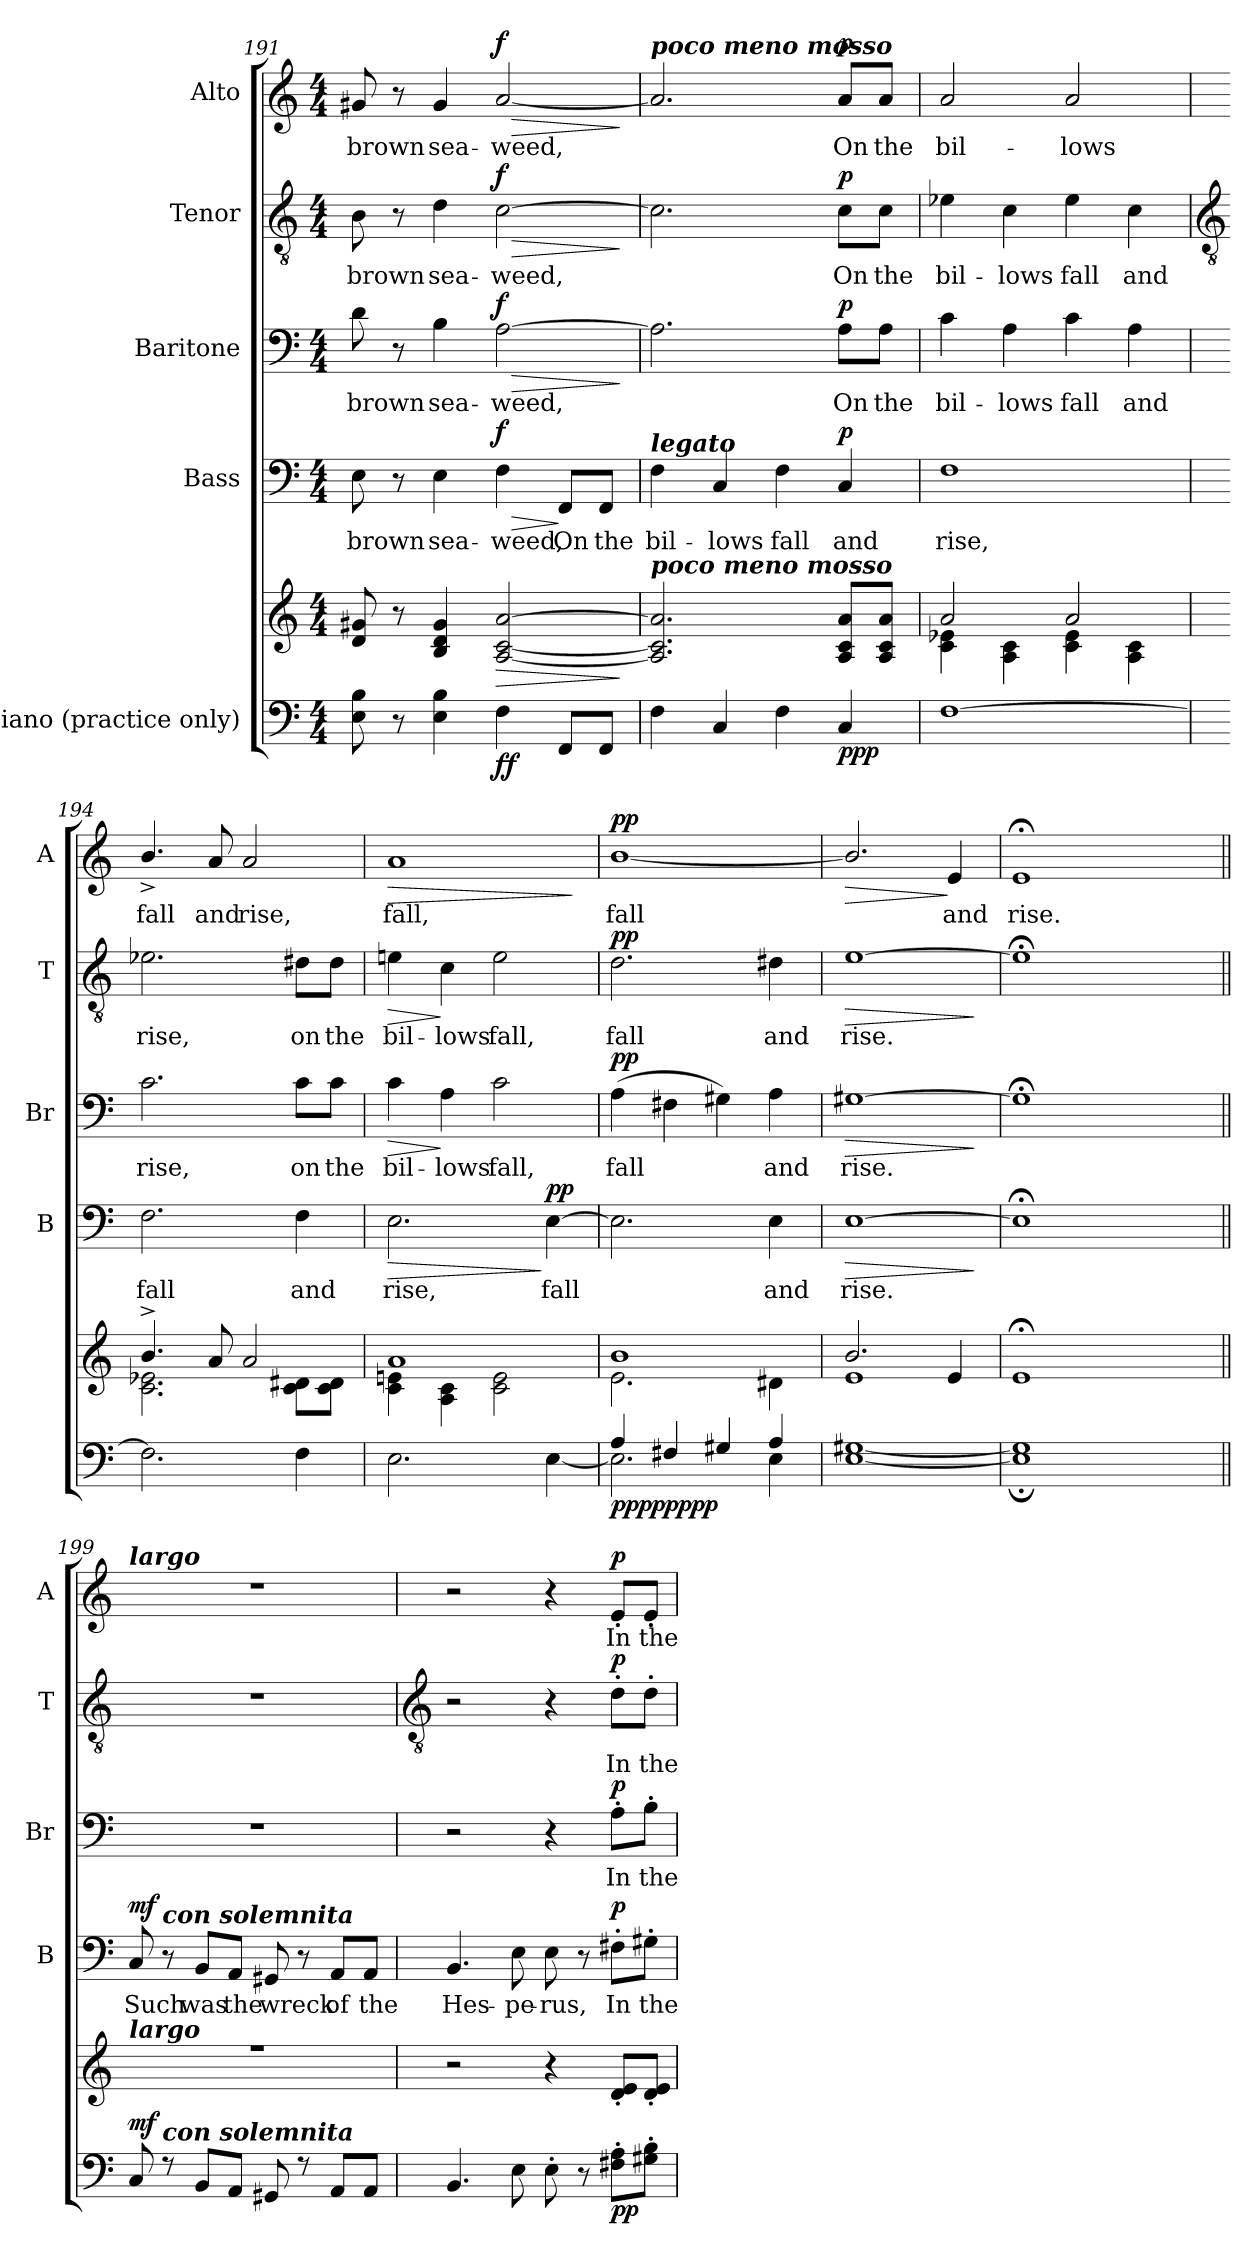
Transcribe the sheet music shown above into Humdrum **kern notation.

**kern	**kern	**dynam	**kern	**text	**dynam	**kern	**text	**dynam	**kern	**text	**dynam	**kern	**text	**dynam
*part5	*part5	*part5	*part4	*part4	*part4	*part3	*part3	*part3	*part2	*part2	*part2	*part1	*part1	*part1
*staff6	*staff5	*staff5/6	*staff4	*staff4	*staff4	*staff3	*staff3	*staff3	*staff2	*staff2	*staff2	*staff1	*staff1	*staff1
*I"Piano  (practice only)	*	*	*I"Bass	*	*	*I"Baritone	*	*	*I"Tenor	*	*	*I"Alto	*	*
*	*	*	*I'B	*	*	*I'Br	*	*	*I'T	*	*	*I'A	*	*
*clefF4	*clefG2	*	*clefF4	*	*	*clefF4	*	*	*clefGv2	*	*	*clefG2	*	*
*k[]	*k[]	*	*k[]	*	*	*k[]	*	*	*k[]	*	*	*k[]	*	*
*C:	*C:	*	*C:	*	*	*C:	*	*	*C:	*	*	*C:	*	*
*M4/4	*M4/4	*	*M4/4	*	*	*M4/4	*	*	*M4/4	*	*	*M4/4	*	*
=191	=191	=191	=191	=191	=191	=191	=191	=191	=191	=191	=191	=191	=191	=191
*	*^	*	*	*	*	*	*	*	*	*	*	*	*	*
!	!	!	!	!	!LO:LY:b	!	!	!LO:LY:b	!	!	!LO:LY:b	!	!	!LO:LY:b	!
8E 8B	8d 8g#X	1ryy	.	8E	brown	.	8d	brown	.	8B	brown	.	8g#X	brown	.
8r	8r	.	.	8r	.	.	8r	.	.	8r	.	.	8r	.	.
!	!	!	!	!	!LO:LY:b	!	!	!LO:LY:b	!	!	!LO:LY:b	!	!	!LO:LY:b	!
4E 4B	4B 4d 4g#	.	.	4E	sea-	.	4B	sea-	.	4d	sea-	.	4g#	sea-	.
!	!	!	!LO:HP:b	!	!LO:LY:b	!LO:HP:b	!	!LO:LY:b	!LO:HP:b	!	!LO:LY:b	!LO:HP:b	!	!LO:LY:b	!LO:HP:b
!	!	!	!LO:DY:n=1:b=2	!	!	!	!	!	!	!	!	!	!	!	!
!	!	!	!LO:DY:n=2:b	!	!	!LO:DY:n=1:b	!	!	!LO:DY:n=1:b	!	!	!LO:DY:n=1:b	!	!	!LO:DY:n=1:b
4F	[2A [2c [2a	.	> f f	4F	weed,	> f	[2A	weed,	> f	[2c	weed,	> f	[2a	weed,	> f
!	!	!	!	!	!LO:LY:b	!	!	!	!	!	!	!	!	!	!
8FFL	.	.	.	8FF/L	On	]	.	.	.	.	.	.	.	.	.
!	!	!	!	!	!LO:LY:b	!	!	!	!	!	!	!	!	!	!
8FFJ	.	.	.	8FF/J	the	.	.	.	.	.	.	.	.	.	.
*	*v	*v	*	*	*	*	*	*	*	*	*	*	*	*	*
.	.	]	.	.	.	.	.	]	.	.	]	.	.	]
=192	=192	=192	=192	=192	=192	=192	=192	=192	=192	=192	=192	=192	=192	=192
*	*^	*	*	*	*	*	*	*	*	*	*	*	*	*
!	!	!	!	!	!	!	!	!	!	!	!	!	!LO:TX:a:Bi:t=poco meno mosso	!	!
!	!	!	!	!LO:TX:a:Bi:t=legato	!	!	!	!	!	!	!	!	!	!	!
!	!LO:TX:a:Bi:t=poco meno mosso	!	!	!	!	!	!	!	!	!	!	!	!	!	!
!	!	!	!	!	!LO:LY:b	!	!	!	!	!	!	!	!	!	!
4F	2.A] 2.c] 2.a]	1ryy	.	4F	bil-	.	2.A]	.	.	2.c]	.	.	2.a]	.	.
!	!	!	!	!	!LO:LY:b	!	!	!	!	!	!	!	!	!	!
4C	.	.	.	4C	-lows	.	.	.	.	.	.	.	.	.	.
!	!	!	!	!	!LO:LY:b	!	!	!	!	!	!	!	!	!	!
4F	.	.	.	4F	fall	.	.	.	.	.	.	.	.	.	.
!	!	!	!LO:DY:b=2	!	!LO:LY:b	!	!	!LO:LY:b	!	!	!LO:LY:b	!	!	!LO:LY:b	!
!	!	!	!LO:DY:n=1:b	!	!	!	!	!	!	!	!	!	!	!	!
!	!	!	!LO:DY:n=2:b	!	!	!LO:DY:b	!	!	!LO:DY:b	!	!	!LO:DY:b	!	!	!LO:DY:b
4C	8A 8c 8aL	.	p p p	4C	and	p	8A\L	On	p	8c\L	On	p	8a/L	On	p
!	!	!	!	!	!	!	!	!LO:LY:b	!	!	!LO:LY:b	!	!	!LO:LY:b	!
.	8A 8c 8aJ	.	.	.	.	.	8A\J	the	.	8c\J	the	.	8a/J	the	.
=193	=193	=193	=193	=193	=193	=193	=193	=193	=193	=193	=193	=193	=193	=193	=193
!	!	!	!	!	!LO:LY:b	!	!	!LO:LY:b	!	!	!LO:LY:b	!	!	!LO:LY:b	!
[1F	2a	4c\ 4e-X\	.	1F	rise,	.	4c	bil-	.	4e-X	bil-	.	2a	bil-	.
!	!	!	!	!	!	!	!	!LO:LY:b	!	!	!LO:LY:b	!	!	!	!
.	.	4A\ 4c\	.	.	.	.	4A	-lows	.	4c	-lows	.	.	.	.
!	!	!	!	!	!	!	!	!LO:LY:b	!	!	!LO:LY:b	!	!	!LO:LY:b	!
.	2a	4c\ 4e-\	.	.	.	.	4c	fall	.	4e-	fall	.	2a	-lows	.
!	!	!	!	!	!	!	!	!LO:LY:b	!	!	!LO:LY:b	!	!	!	!
.	.	4A\ 4c\	.	.	.	.	4A	and	.	4c	and	.	.	.	.
!!LO:LB:g=z
=194	=194	=194	=194	=194	=194	=194	=194	=194	=194	=194	=194	=194	=194	=194	=194
*	*	*	*	*	*	*	*	*	*	*clefGv2	*	*	*	*	*
*^	*	*	*	*	*	*	*	*	*	*	*	*	*	*	*
!	!	!	!	!	!	!LO:LY:b	!	!	!LO:LY:b	!	!	!LO:LY:b	!	!	!LO:LY:b	!
1ryy	2.F\]	4.b^/	2.c\ 2.e-X\	.	2.F	fall	.	2.c	rise,	.	2.e-X	rise,	.	4.b^/	fall	.
!	!	!	!	!	!	!	!	!	!	!	!	!	!	!	!LO:LY:b	!
.	.	8a/	.	.	.	.	.	.	.	.	.	.	.	8a	and	.
!	!	!	!	!	!	!	!	!	!	!	!	!	!	!	!LO:LY:b	!
.	.	2a/	.	.	.	.	.	.	.	.	.	.	.	2a	rise,	.
!	!	!	!	!	!	!LO:LY:b	!	!	!LO:LY:b	!	!	!LO:LY:b	!	!	!	!
.	4F\	.	8c\ 8d#X\L	.	4F	and	.	8c\L	on	.	8d#X\L	on	.	.	.	.
!	!	!	!	!	!	!	!	!	!LO:LY:b	!	!	!LO:LY:b	!	!	!	!
.	.	.	8c\ 8d#\J	.	.	.	.	8c\J	the	.	8d#\J	the	.	.	.	.
=195	=195	=195	=195	=195	=195	=195	=195	=195	=195	=195	=195	=195	=195	=195	=195	=195
!	!	!	!	!	!	!LO:LY:b	!LO:HP:b	!	!LO:LY:b	!LO:HP:b	!	!LO:LY:b	!LO:HP:b	!	!LO:LY:b	!LO:HP:b
1ryy	2.E\	1a/	4c\ 4en\	.	2.E	rise,	>	4c	bil-	>	4en	bil-	>	1a	fall,	>
!	!	!	!	!	!	!	!	!	!LO:LY:b	!	!	!LO:LY:b	!	!	!	!
.	.	.	4A\ 4c\	.	.	.	.	4A	-lows	]	4c	-lows	]	.	.	.
!	!	!	!	!	!	!	!	!	!LO:LY:b	!	!	!LO:LY:b	!	!	!	!
.	.	.	2c\ 2e\	.	.	.	.	2c	fall,	.	2e	fall,	.	.	.	.
!	!	!	!	!	!	!LO:LY:b	!LO:DY:n=1:b	!	!	!	!	!	!	!	!	!
.	[4E\	.	.	.	[4E	fall	] pp	.	.	.	.	.	.	.	.	.
*v	*v	*	*	*	*	*	*	*	*	*	*	*	*	*	*	*
*	*v	*v	*	*	*	*	*	*	*	*	*	*	*	*	*
.	.	.	.	.	.	.	.	.	.	.	.	.	.	]
=196	=196	=196	=196	=196	=196	=196	=196	=196	=196	=196	=196	=196	=196	=196
*^	*^	*	*	*	*	*	*	*	*	*	*	*	*	*
!	!	!	!	!LO:DY:b=2	!	!	!	!	!LO:LY:b	!	!	!LO:LY:b	!	!	!LO:LY:b	!
!	!	!	!	!LO:DY:n=1:b=2	!	!	!	!	!	!	!	!	!	!	!	!
!	!	!	!	!LO:DY:n=2:b	!	!	!	!	!	!	!	!	!	!	!	!
!	!	!	!	!LO:DY:n=3:b	!	!	!	!	!	!LO:DY:b	!	!	!LO:DY:b	!	!	!LO:DY:b
4A/	2.E\]	1b/	2.e\	pp pp pp pp	2.E]	.	.	(>4A	fall	pp	2.d	fall	pp	[1b/	fall	pp
4F#X/	.	.	.	.	.	.	.	4F#X	.	.	.	.	.	.	.	.
4G#X/	.	.	.	.	.	.	.	4G#X)	.	.	.	.	.	.	.	.
!	!	!	!	!	!	!LO:LY:b	!	!	!LO:LY:b	!	!	!LO:LY:b	!	!	!	!
4A/	4E\	.	4d#X\	.	4E	and	.	4A	and	.	4d#X	and	.	.	.	.
=197	=197	=197	=197	=197	=197	=197	=197	=197	=197	=197	=197	=197	=197	=197	=197	=197
!	!	!	!	!	!	!LO:LY:b	!LO:HP:b	!	!LO:LY:b	!LO:HP:b	!	!LO:LY:b	!LO:HP:b	!	!	!LO:HP:b
1ryy	[1E\ [1G#X\	2.b/	1e\	.	[1E	rise.	>	[1G#X	rise.	>	[1e	rise.	>	2.b/]	.	>
!	!	!	!	!	!	!	!	!	!	!	!	!	!	!	!LO:LY:b	!
.	.	4e/	.	.	.	.	.	.	.	.	.	.	.	4e	and	]
*v	*v	*	*	*	*	*	*	*	*	*	*	*	*	*	*	*
*	*v	*v	*	*	*	*	*	*	*	*	*	*	*	*	*
.	.	.	.	.	]	.	.	]	.	.	]	.	.	.
=198	=198	=198	=198	=198	=198	=198	=198	=198	=198	=198	=198	=198	=198	=198
*^	*^	*	*	*	*	*	*	*	*	*	*	*	*	*
!	!	!	!	!	!	!	!	!	!	!	!	!	!	!	!LO:LY:b	!
1ryy	1E\]; 1G#\];	1e;</	4ryy	.	1E;<]	.	.	1G#;<]	.	.	1e;<]	.	.	1e;<	rise.	.
.	.	.	4ryy	.	.	.	.	.	.	.	.	.	.	.	.	.
.	.	.	4ryy	.	.	.	.	.	.	.	.	.	.	.	.	.
.	.	.	4ryy	.	.	.	.	.	.	.	.	.	.	.	.	.
=199||	=199||	=199||	=199||	=199||	=199||	=199||	=199||	=199||	=199||	=199||	=199||	=199||	=199||	=199||	=199||	=199||
*	*	*MM52	*	*	*	*	*	*	*	*	*	*	*	*MM52	*	*
!	!	!	!	!	!	!	!	!	!	!	!	!	!	!LO:TX:a:Bi:t=largo	!	!
!	!	!LO:TX:a:Bi:t=largo	!	!	!	!	!	!	!	!	!	!	!	!	!	!
!	!	!	!	!LO:DY:a=2	!	!LO:LY:b	!LO:DY:b	!	!	!	!	!	!	!	!	!
8C/	1ryy	1r	1ryy	mf	8C	Such	mf	1r	.	.	1r	.	.	1r	.	.
!	!	!	!	!	!LO:TX:a:Bi:t=con solemnita	!	!	!	!	!	!	!	!	!	!	!
!LO:TX:a:Bi:t=con solemnita	!	!	!	!	!	!	!	!	!	!	!	!	!	!	!	!
8r	.	.	.	.	8r	.	.	.	.	.	.	.	.	.	.	.
!	!	!	!	!	!	!LO:LY:b	!	!	!	!	!	!	!	!	!	!
8BB/L	.	.	.	.	8BB/L	was	.	.	.	.	.	.	.	.	.	.
!	!	!	!	!	!	!LO:LY:b	!	!	!	!	!	!	!	!	!	!
8AA/J	.	.	.	.	8AA/J	the	.	.	.	.	.	.	.	.	.	.
!	!	!	!	!	!	!LO:LY:b	!	!	!	!	!	!	!	!	!	!
8GG#X/	.	.	.	.	8GG#X	wreck	.	.	.	.	.	.	.	.	.	.
8r	.	.	.	.	8r	.	.	.	.	.	.	.	.	.	.	.
!	!	!	!	!	!	!LO:LY:b	!	!	!	!	!	!	!	!	!	!
8AA/L	.	.	.	.	8AA/L	of	.	.	.	.	.	.	.	.	.	.
!	!	!	!	!	!	!LO:LY:b	!	!	!	!	!	!	!	!	!	!
8AA/J	.	.	.	.	8AA/J	the	.	.	.	.	.	.	.	.	.	.
*v	*v	*	*	*	*	*	*	*	*	*	*	*	*	*	*	*
*	*v	*v	*	*	*	*	*	*	*	*	*	*	*	*	*
!!LO:LB:g=z
=200	=200	=200	=200	=200	=200	=200	=200	=200	=200	=200	=200	=200	=200	=200
*	*	*	*	*	*	*	*	*	*clefGv2	*	*	*	*	*
!	!	!	!	!LO:LY:b	!	!	!	!	!	!	!	!	!	!
4.BB	2r	.	4.BB	Hes-	.	2r	.	.	2r	.	.	2r	.	.
!	!	!	!	!LO:LY:b	!	!	!	!	!	!	!	!	!	!
8E	.	.	8E	-pe-	.	.	.	.	.	.	.	.	.	.
!	!	!	!	!LO:LY:b	!	!	!	!	!	!	!	!	!	!
8E'	4r	.	8E	-rus,	.	4r	.	.	4r	.	.	4r	.	.
8r	.	.	8r	.	.	.	.	.	.	.	.	.	.	.
!	!	!LO:DY:b=2	!	!LO:LY:b	!	!	!LO:LY:b	!	!	!LO:LY:b	!	!	!LO:LY:b	!
!	!	!LO:DY:n=1:b	!	!	!LO:DY:b	!	!	!LO:DY:b	!	!	!LO:DY:b	!	!	!LO:DY:b
8F#X' 8A'L	8d' 8e'L	p p	8F#X'\L	In	p	8A'\L	In	p	8d'\L	In	p	8e'/L	In	p
!	!	!	!	!LO:LY:b	!	!	!LO:LY:b	!	!	!LO:LY:b	!	!	!LO:LY:b	!
8G#X' 8B'J	8d' 8e'J	.	8G#X'\J	the	.	8B'\J	the	.	8d'\J	the	.	8e'/J	the	.
=	=	=	=	=	=	=	=	=	=	=	=	=	=	=
*-	*-	*-	*-	*-	*-	*-	*-	*-	*-	*-	*-	*-	*-	*-
